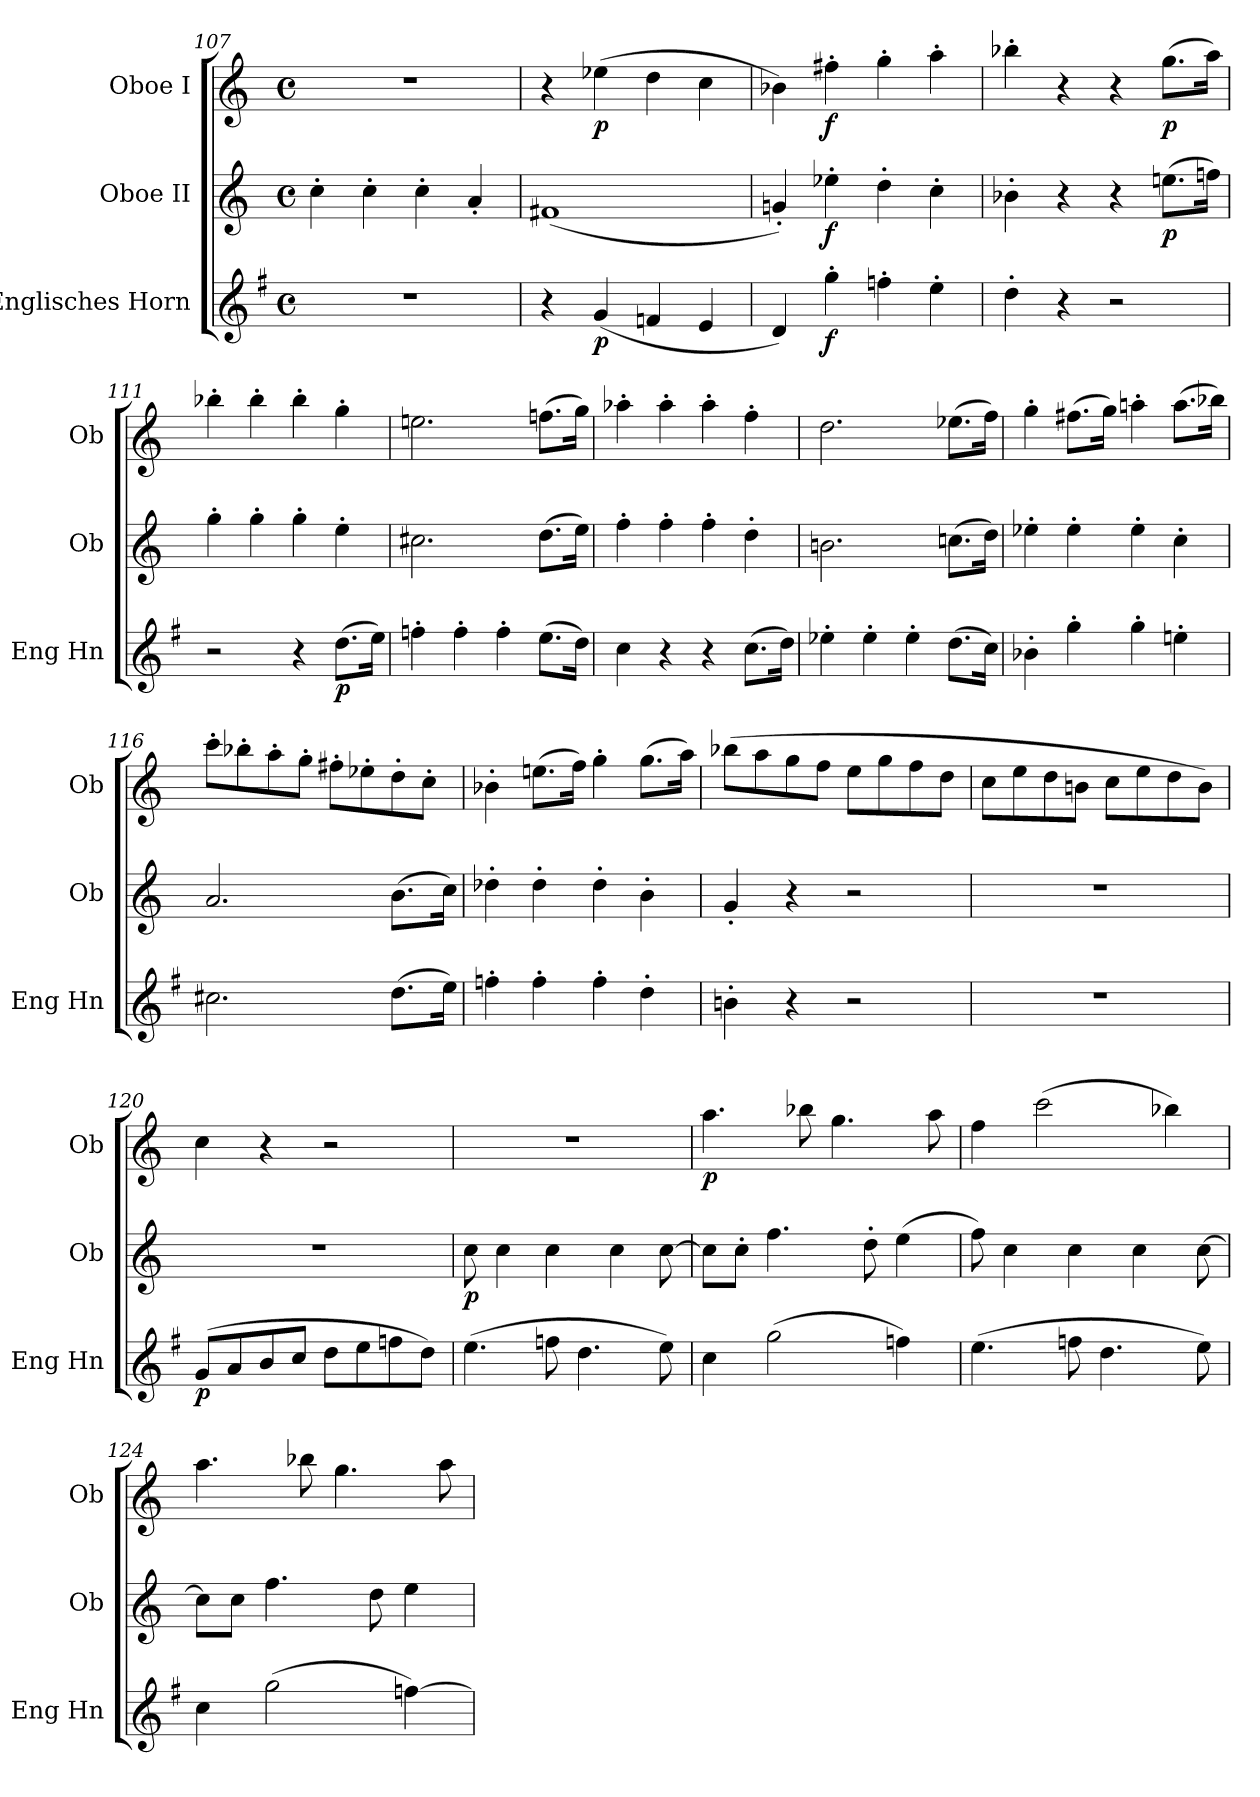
**kern	**dynam	**kern	**dynam	**kern	**dynam
*part3	*part3	*part2	*part2	*part1	*part1
*staff3	*staff3	*staff2	*staff2	*staff1	*staff1
*I"Englisches Horn	*	*I"Oboe II	*	*I"Oboe I	*
*I'Eng Hn	*	*I'Ob	*	*I'Ob	*
*clefG2	*	*clefG2	*	*clefG2	*
*ITrd4c7	*	*	*	*	*
*k[]	*	*k[]	*	*k[]	*
*M4/4	*	*M4/4	*	*M4/4	*
*met(c)	*	*met(c)	*	*met(c)	*
=107	=107	=107	=107	=107	=107
1r	.	4cc'\	.	1r	.
.	.	4cc'\	.	.	.
.	.	4cc'\	.	.	.
.	.	4a'/	.	.	.
=108	=108	=108	=108	=108	=108
4r	.	(<1f#X	.	4r	.
!	!LO:DY:b	!	!	!	!LO:DY:b
(<4c/	p	.	.	(>4ee-X\	p
4B-X/	.	.	.	4dd\	.
4A/	.	.	.	4cc\	.
=109	=109	=109	=109	=109	=109
4G/)	.	4gn'/)	.	4b-X\)	.
!	!LO:DY:b	!	!LO:DY:b	!	!LO:DY:b
4cc'\	f	4ee-X'\	f	4ff#X'\	f
4b-X'\	.	4dd'\	.	4gg'\	.
4a'\	.	4cc'\	.	4aa'\	.
=110	=110	=110	=110	=110	=110
4g'\	.	4b-X'\	.	4bb-X'\	.
4r	.	4r	.	4r	.
2r	.	4r	.	4r	.
!	!	!	!LO:DY:b	!	!LO:DY:b
.	.	(>8.een\L	p	(>8.gg\L	p
.	.	16ffn\Jk)	.	16aa\Jk)	.
=111	=111	=111	=111	=111	=111
2r	.	4gg'\	.	4bb-X'\	.
.	.	4gg'\	.	4bb-'\	.
4r	.	4gg'\	.	4bb-'\	.
!	!LO:DY:b	!	!	!	!
(>8.g\L	p	4ee'\	.	4gg'\	.
16a\Jk)	.	.	.	.	.
=112	=112	=112	=112	=112	=112
4b-X'\	.	2.cc#X\	.	2.een\	.
4b-'\	.	.	.	.	.
4b-'\	.	.	.	.	.
(>8.a\L	.	(>8.dd\L	.	(>8.ffn\L	.
16g\Jk)	.	16ee\Jk)	.	16gg\Jk)	.
=113	=113	=113	=113	=113	=113
4f\	.	4ff'\	.	4aa-X'\	.
4r	.	4ff'\	.	4aa-'\	.
4r	.	4ff'\	.	4aa-'\	.
(>8.f\L	.	4dd'\	.	4ff'\	.
16g\Jk)	.	.	.	.	.
=114	=114	=114	=114	=114	=114
4a-X'\	.	2.bn\	.	2.dd\	.
4a-'\	.	.	.	.	.
4a-'\	.	.	.	.	.
(>8.g\L	.	(>8.ccn\L	.	(>8.ee-X\L	.
16f\Jk)	.	16dd\Jk)	.	16ff\Jk)	.
!!LO:LB:g=z
=115	=115	=115	=115	=115	=115
4e-X'\	.	4ee-X'\	.	4gg'\	.
4cc'\	.	4ee-'\	.	(>8.ff#X\L	.
.	.	.	.	16gg\Jk)	.
4cc'\	.	4ee-'\	.	4aan'\	.
4an'\	.	4cc'\	.	(>8.aa\L	.
.	.	.	.	16bb-X\Jk)	.
=116	=116	=116	=116	=116	=116
2.f#X\	.	2.a/	.	8ccc'\L	.
.	.	.	.	8bb-X'\	.
.	.	.	.	8aa'\	.
.	.	.	.	8gg'\J	.
.	.	.	.	8ff#X'\L	.
.	.	.	.	8ee-X'\	.
(>8.g\L	.	(>8.b\L	.	8dd'\	.
.	.	.	.	8cc'\J	.
16a\Jk)	.	16cc\Jk)	.	.	.
=117	=117	=117	=117	=117	=117
4b-X'\	.	4dd-X'\	.	4b-X'\	.
4b-'\	.	4dd-'\	.	(>8.een\L	.
.	.	.	.	16ff\Jk)	.
4b-'\	.	4dd-'\	.	4gg'\	.
4g'\	.	4b'\	.	(>8.gg\L	.
.	.	.	.	16aa\Jk)	.
=118	=118	=118	=118	=118	=118
4en'\	.	4g'/	.	(>8bb-X\L	.
.	.	.	.	8aa\	.
4r	.	4r	.	8gg\	.
.	.	.	.	8ff\J	.
2r	.	2r	.	8ee\L	.
.	.	.	.	8gg\	.
.	.	.	.	8ff\	.
.	.	.	.	8dd\J	.
=119	=119	=119	=119	=119	=119
1r	.	1r	.	8cc\L	.
.	.	.	.	8ee\	.
.	.	.	.	8dd\	.
.	.	.	.	8bn\J	.
.	.	.	.	8cc\L	.
.	.	.	.	8ee\	.
.	.	.	.	8dd\	.
.	.	.	.	8b\J)	.
=120	=120	=120	=120	=120	=120
!	!LO:DY:b	!	!	!	!
(>8c/L	p	1r	.	4cc\	.
8d/	.	.	.	.	.
8e/	.	.	.	4r	.
8f/J	.	.	.	.	.
8g\L	.	.	.	2r	.
8a\	.	.	.	.	.
8b-X\	.	.	.	.	.
8g\J)	.	.	.	.	.
!!LO:LB:g=z
=121	=121	=121	=121	=121	=121
!	!	!	!LO:DY:b	!	!
(>4.a\	.	8cc\	p	1r	.
.	.	4cc\	.	.	.
8b-X\	.	4cc\	.	.	.
4.g\	.	.	.	.	.
.	.	4cc\	.	.	.
8a\)	.	[8cc\	.	.	.
=122	=122	=122	=122	=122	=122
!	!	!	!	!	!LO:DY:b
4f\	.	8cc\L]	.	4.aa\	p
.	.	8cc'\J	.	.	.
(>2cc\	.	4.ff\	.	.	.
.	.	.	.	8bb-X\	.
.	.	.	.	4.gg\	.
.	.	8dd'\	.	.	.
4b-X\)	.	(>4ee\	.	.	.
.	.	.	.	8aa\	.
=123	=123	=123	=123	=123	=123
(>4.a\	.	8ff\)	.	4ff\	.
.	.	4cc\	.	.	.
.	.	.	.	(>2ccc\	.
8b-X\	.	4cc\	.	.	.
4.g\	.	.	.	.	.
.	.	4cc\	.	.	.
.	.	.	.	4bb-X\)	.
8a\)	.	[8cc\	.	.	.
=124	=124	=124	=124	=124	=124
4f\	.	8cc\L]	.	4.aa\	.
.	.	8cc\J	.	.	.
(>2cc\	.	4.ff\	.	.	.
.	.	.	.	8bb-X\	.
.	.	.	.	4.gg\	.
.	.	8dd\	.	.	.
[4b-X\)	.	4ee\	.	.	.
.	.	.	.	8aa\	.
=	=	=	=	=	=
*-	*-	*-	*-	*-	*-
